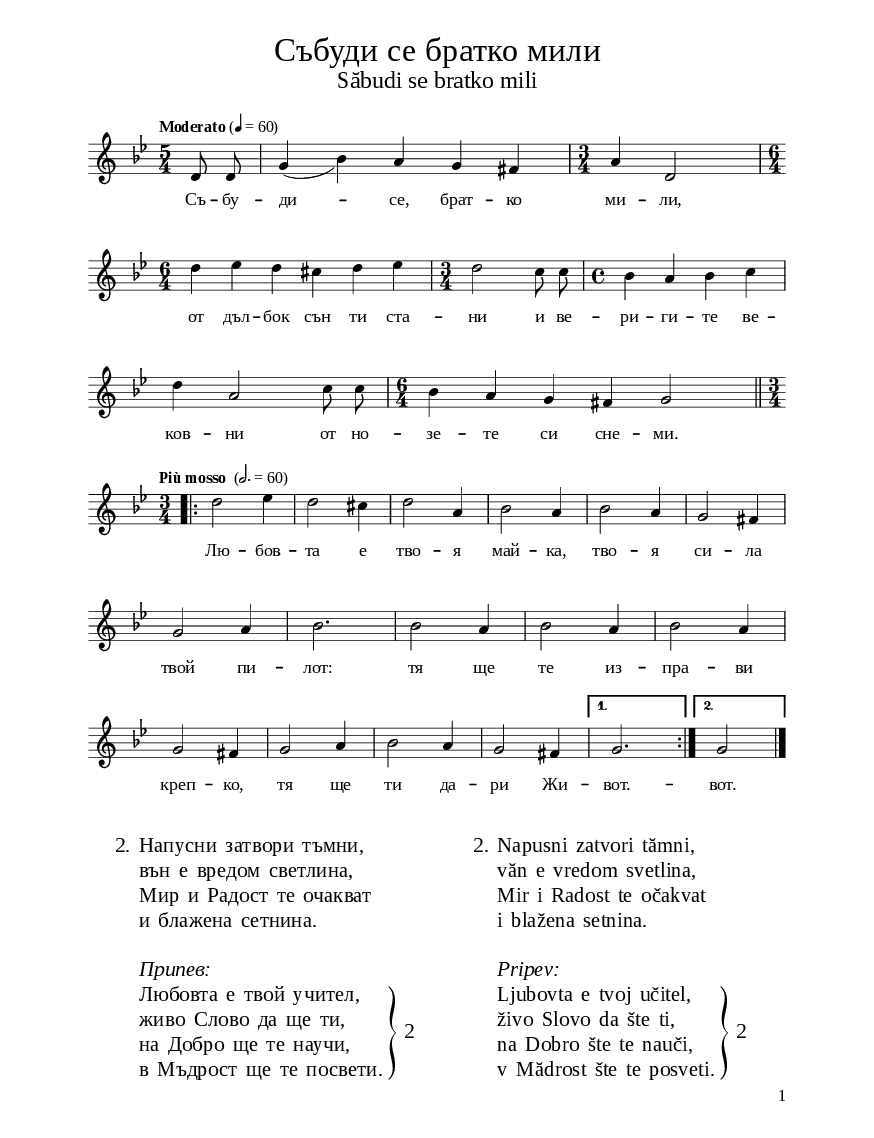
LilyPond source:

\version "2.24.2"

% include paper part and global functions
\include "include/globals.ily"

"rightBraces025" = \markup {
  \column {
    % repeat braces
    \translate #'(0 . -17.5 )
    \right-brace #45

  }
  \column {
    % repeat numbers


    \translate #'(0 . -17.9 )
    2

  }
}


\bookpart {
  \label #'ref025
  \tocItem \markup "Събуди се братко мили – Săbudi se bratko mili"
  \include "include/bookpart-paper.ily"
  \score {
    \include "include/score-layout.ily"

    \new Voice \absolute {
      \clef treble
      \key g \minor
      \time 5/4
      \tempoFunc "Moderato" 4 "60"
      \autoBeamOff

      \partial 4
      d'8 d'8 | \slurDown g'4(bes'4) \slurNeutral a'4 g'4 fis'4 | \time 3/4 a'4 d'2 | \time 6/4 \break
      d''4 es''4 d''4 cis''4 d''4 es''4 | \time 3/4 d''2 c''8 c''8 | \time 4/4 bes'4 a'4 bes'4 c''4 \break
      d''4 a'2 c''8 c''8 | \time 6/4 bes'4 a'4 g'4 fis'4 g'2 | \time 3/4 \break
      \repeat volta 2 {
 \bar ".|:-||"

        \tempoFunc "Più mosso " 2. "60"
        d''2 es''4 | d''2 cis''4| d''2  a'4 | bes'2 a'4 | bes'2 a'4 | g'2 fis'4 | \break
        g'2 a'4 | bes'2. | bes'2 a'4 | bes'2 a'4 | bes'2 a'4| \break
        g'2 fis'4 | g'2 a'4 | bes'2 a'4 | g'2 fis'4 |  }
        \alternative {
        {
        g'2.| }   {
        g'2 \bar "|." } }
     
    }

    \addlyrics {
      Съ -- бу -- ди -- се, брат -- ко ми -- ли,
      от дъл -- бок сън ти ста -- ни и ве -- ри -- ги -- те ве --
      ков -- ни от но -- зе -- те си сне -- ми.
      Лю -- бов -- та е тво -- я май -- ка, тво -- я си -- ла
      твой пи -- лот: тя ще те из -- пра -- ви
      креп -- ко, тя ще ти да -- ри Жи -- вот. -- вот.
    }

    \header {
      title = \titleFunc "Събуди се братко мили" "Săbudi se bratko mili"
    }

    \midi{}

  } % score




  \markup \fontsize #bgCoupletFontSize {
    \hspace #2.5
    \override #`(baseline-skip . ,bgCoupletBaselineSkip) % affects space between column lines
    \column {

      \line { 2.  Напусни затвори тъмни, }
      \line {   "   " вън е вредом светлина, }
      \line {   "   " Мир и Радост те очакват }
      \line {   "   " и блажена сетнина. }
      \line { " " }
      \line { "   " \italic {Припев: } }
      \line { "   "Любовта е твой учител, }
      \line {   "   " живо Слово да ще ти, }
      \line {   "   " на Добро ще те научи, }
      \line {   "   " в Мъдрост ще те посвети. }

    }
    \"rightBraces025"

    \hspace #5
    \override #`(baseline-skip . ,bgCoupletBaselineSkip) % affects space between column lines
    \column {

      \line { 2.  Napusni zatvori tămni, }
      \line {   "   " văn e vredom svetlina, }
      \line {   "   " Mir i Radost te očakvat }
      \line {   "   " i blažena setnina. }
      \line { " " }
      \line { "   " \italic {Pripev: } }
      \line { "   "Ljubovta e tvoj učitel, }
      \line {   "   " živo Slovo da šte ti, }
      \line {   "   " na Dobro šte te nauči, }
      \line {   "   " v Mădrost šte te posveti. }

    } %column
    \"rightBraces025"
  } % markup

  \pageBreak

  \markup \fontsize #bgCoupletFontSize {
    \hspace #2.5
    \override #`(baseline-skip . ,bgCoupletBaselineSkip) % affects space between column lines
    \column {


      \line { 3. И на брата си продумай }
      \line {   "   " сладка дума с подтик нов; }
      \line {   "   " ти сърцето му да стоплиш }
      \line {   "   " с твойта искрена любов. }
      \line { " " }
      \line { "   " \italic {Припев: } }
      \line { "   "Любовта е твой спасител, }
      \line {   "   " нея в помощ призови: }
      \line {   "   " тя душата ти от гнета }
      \line {   "   " скоро ще освободи. }
    } \"rightBraces025"


    \hspace #5
    \override #`(baseline-skip . ,bgCoupletBaselineSkip) % affects space between column lines
    \column {
      \line { 3. I na brata si produmaj }
      \line {   "   " sladka duma s podtik nov; }
      \line {   "   " ti sărceto mu da stopliš }
      \line {   "   " s tvojta iskrena ljubov. }
      \line { " " }
      \line { "   " \italic {Pripev: } }
      \line { "   "Ljubovta e tvoj spasitel, }
      \line {   "   " neja v pomošt prizovi: }
      \line {   "   " tja dušata ti ot gneta }
      \line {   "   " skoro šte osvobodi. }
    } %column
    \"rightBraces025"
  } % markup

  \markup \empty-two

  % include foreign translation(s) of the song
  

} % bookpart
